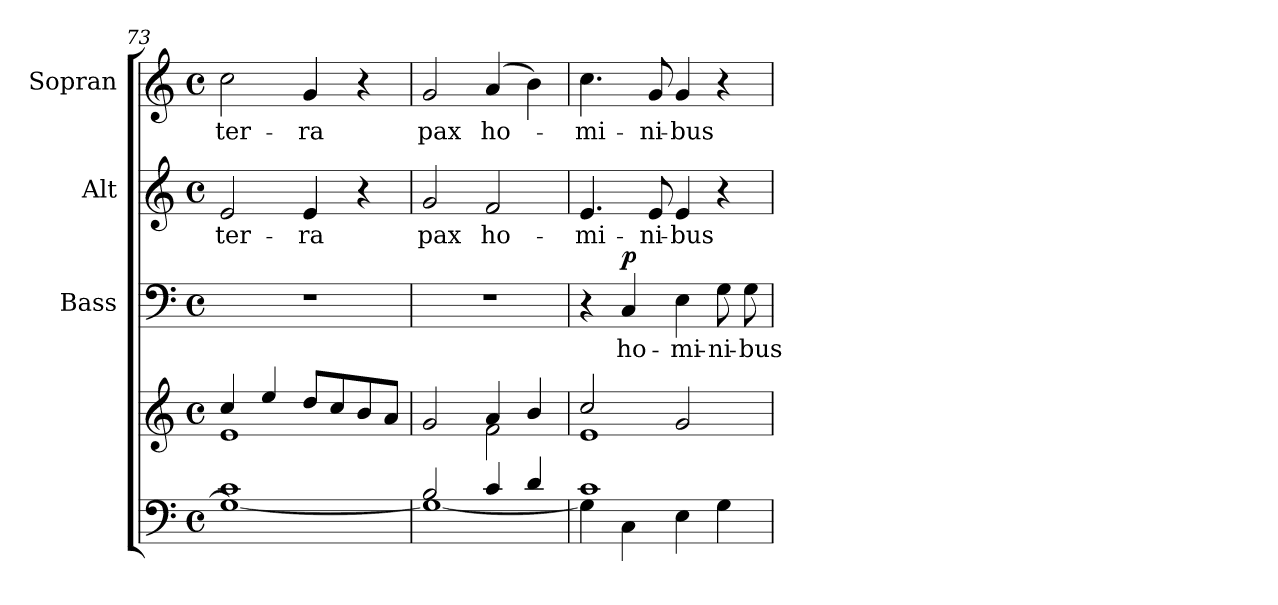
**kern	**kern	**kern	**text	**dynam	**kern	**text	**kern	**text
*part4	*part4	*part3	*part3	*part3	*part2	*part2	*part1	*part1
*staff5	*staff4	*staff3	*staff3	*staff3	*staff2	*staff2	*staff1	*staff1
*	*	*I"Bass	*	*	*I"Alt	*	*I"Sopran	*
*	*	*I'B.	*	*	*I'A	*	*I'S	*
*clefF4	*clefG2	*clefF4	*	*	*clefG2	*	*clefG2	*
*k[]	*k[]	*k[]	*	*	*k[]	*	*k[]	*
*C:	*C:	*C:	*	*	*C:	*	*C:	*
*M4/4	*M4/4	*M4/4	*	*	*M4/4	*	*M4/4	*
*met(c)	*met(c)	*met(c)	*	*	*met(c)	*	*met(c)	*
=73	=73	=73	=73	=73	=73	=73	=73	=73
*^	*^	*	*	*	*	*	*	*
!	!	!	!	!	!	!	!	!LO:LY:b	!	!LO:LY:b
1c	1G_	4cc/	1e	1r	.	.	2e/	ter-	2cc\	ter-
.	.	4ee/	.	.	.	.	.	.	.	.
!	!	!	!	!	!	!	!	!LO:LY:b	!	!LO:LY:b
.	.	8dd/L	.	.	.	.	4e/	-ra	4g/	-ra
.	.	8cc/	.	.	.	.	.	.	.	.
.	.	8b/	.	.	.	.	4r	.	4r	.
.	.	8a/J	.	.	.	.	.	.	.	.
=74	=74	=74	=74	=74	=74	=74	=74	=74	=74	=74
!	!	!	!	!	!	!	!	!LO:LY:b	!	!LO:LY:b
2B/	1G_	2g/	2ryy	1r	.	.	2g/	pax	2g/	pax
!	!	!	!	!	!	!	!	!LO:LY:b	!	!LO:LY:b
4c/	.	4a/	2f\	.	.	.	2f/	ho-	(4a/	ho-
4d/	.	4b/	.	.	.	.	.	.	4b\)	.
=75	=75	=75	=75	=75	=75	=75	=75	=75	=75	=75
!	!	!	!	!	!	!	!	!LO:LY:b	!	!LO:LY:b
1c	4G\]	2cc/	1e	4r	.	.	4.e/	-mi-	4.cc\	-mi-
!	!	!	!	!	!LO:LY:b	!LO:DY:a	!	!	!	!
.	4C\	.	.	4C/	ho-	p	.	.	.	.
!	!	!	!	!	!	!	!	!LO:LY:b	!	!LO:LY:b
.	.	.	.	.	.	.	8e/	-ni-	8g/	-ni-
!	!	!	!	!	!LO:LY:b	!	!	!LO:LY:b	!	!LO:LY:b
.	4E\	2g/	.	4E\	-mi-	.	4e/	-bus	4g/	-bus
!	!	!	!	!	!LO:LY:b	!	!	!	!	!
.	4G\	.	.	8G\	-ni-	.	4r	.	4r	.
!	!	!	!	!	!LO:LY:b	!	!	!	!	!
.	.	.	.	8G\	-bus	.	.	.	.	.
*v	*v	*	*	*	*	*	*	*	*	*
*	*v	*v	*	*	*	*	*	*	*
=	=	=	=	=	=	=	=	=
*-	*-	*-	*-	*-	*-	*-	*-	*-
